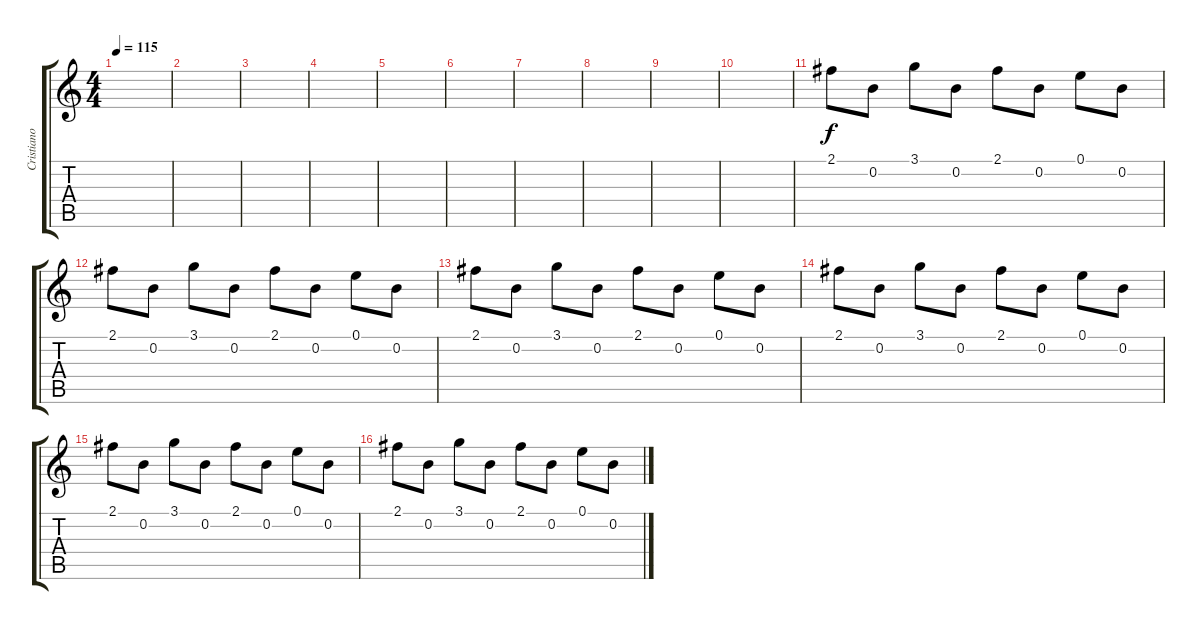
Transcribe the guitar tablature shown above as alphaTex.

\track ("Cristiano Migliore" "Cristiano ") {instrument acousticguitarnylon}
\staff {score tabs}
\tuning (E4 B3 G3 D3 A2 E2) {hide}
\ts (4 4)
\tempo 115
\clef g2
\ks c
|
|
|
|
|
|
|
|
|
|
2.1.8{volume 12 instrument overdrivenguitar} 0.2.8 3.1.8 0.2.8 2.1.8 0.2.8 0.1.8 0.2.8 |
2.1.8 0.2.8 3.1.8 0.2.8 2.1.8 0.2.8 0.1.8 0.2.8 |
2.1.8{volume 12 instrument overdrivenguitar} 0.2.8 3.1.8 0.2.8 2.1.8 0.2.8 0.1.8 0.2.8 |
2.1.8 0.2.8 3.1.8 0.2.8 2.1.8 0.2.8 0.1.8 0.2.8 |
2.1.8{volume 12 instrument overdrivenguitar} 0.2.8 3.1.8 0.2.8 2.1.8 0.2.8 0.1.8 0.2.8 |
2.1.8 0.2.8 3.1.8 0.2.8 2.1.8 0.2.8 0.1.8 0.2.8
